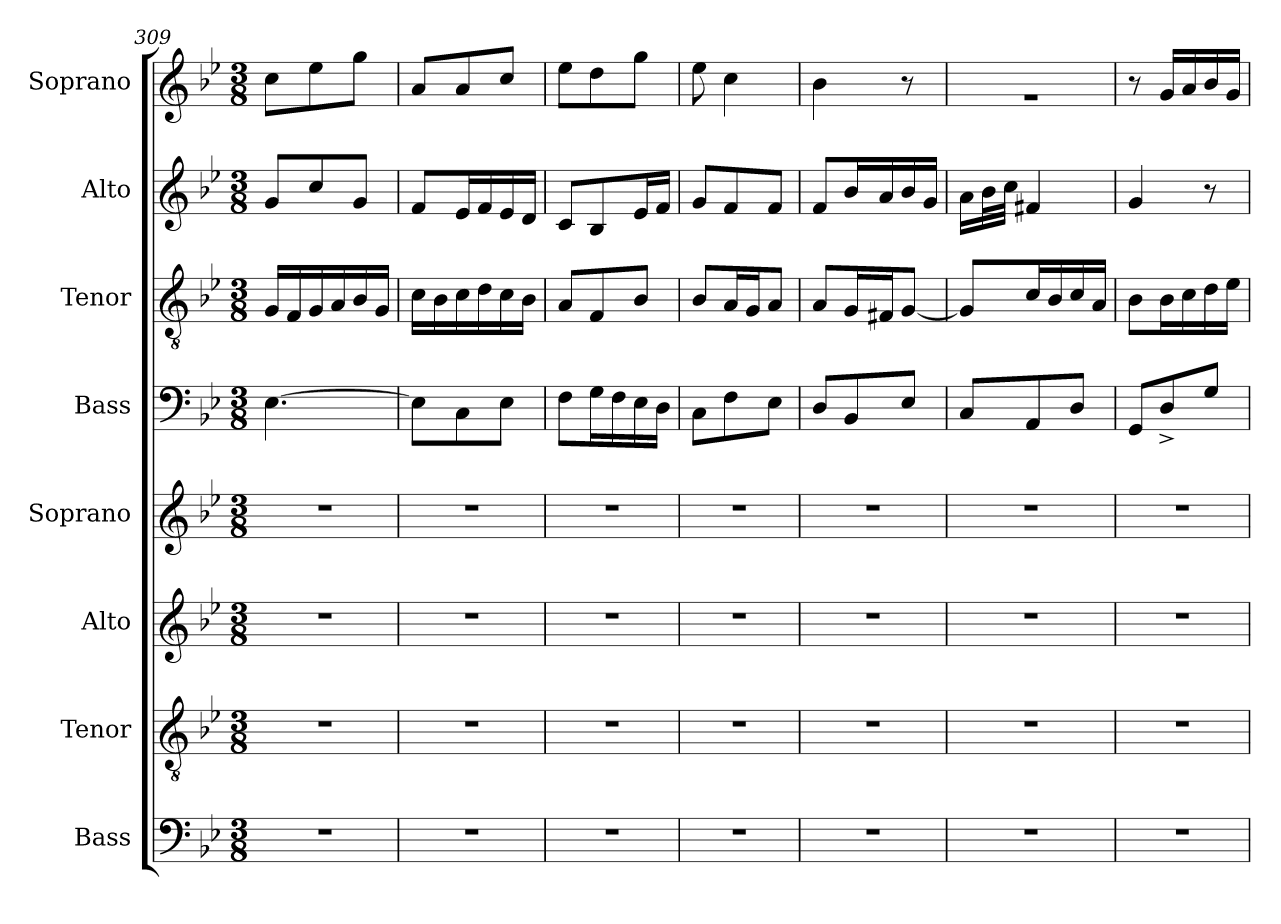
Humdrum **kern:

**kern	**kern	**kern	**kern	**kern	**kern	**kern	**kern
*part8	*part7	*part6	*part5	*part4	*part3	*part2	*part1
*staff8	*staff7	*staff6	*staff5	*staff4	*staff3	*staff2	*staff1
*I"Bass	*I"Tenor	*I"Alto	*I"Soprano	*I"Bass	*I"Tenor	*I"Alto	*I"Soprano
*clefF4	*clefGv2	*clefG2	*clefG2	*clefF4	*clefGv2	*clefG2	*clefG2
*k[b-e-]	*k[b-e-]	*k[b-e-]	*k[b-e-]	*k[b-e-]	*k[b-e-]	*k[b-e-]	*k[b-e-]
*B-:	*B-:	*B-:	*B-:	*B-:	*B-:	*B-:	*B-:
*M3/8	*M3/8	*M3/8	*M3/8	*M3/8	*M3/8	*M3/8	*M3/8
=309	=309	=309	=309	=309	=309	=309	=309
4.r	4.r	4.r	4.r	[>4.E-\	16G/LL	8g/L	8cc\L
.	.	.	.	.	16F/	.	.
.	.	.	.	.	16G/	8cc/	8ee-\
.	.	.	.	.	16A/	.	.
.	.	.	.	.	16B-/	8g/J	8gg\J
.	.	.	.	.	16G/JJ	.	.
=310	=310	=310	=310	=310	=310	=310	=310
4.r	4.r	4.r	4.r	8E-\L]	16c\LL	8f/L	8a/L
.	.	.	.	.	16B-\	.	.
.	.	.	.	8C\	16c\	16e-/L	8a/
.	.	.	.	.	16d\	16f/	.
.	.	.	.	8E-\J	16c\	16e-/	8cc/J
.	.	.	.	.	16B-\JJ	16d/JJ	.
=311	=311	=311	=311	=311	=311	=311	=311
4.r	4.r	4.r	4.r	8F\L	8A/L	8c/L	8ee-\L
.	.	.	.	16G\L	8F/	8B-/	8dd\
.	.	.	.	16F\	.	.	.
.	.	.	.	16E-\	8B-/J	16e-/L	8gg\J
.	.	.	.	16D\JJ	.	16f/JJ	.
=312	=312	=312	=312	=312	=312	=312	=312
4.r	4.r	4.r	4.r	8C\L	8B-/L	8g/L	8ee-\
.	.	.	.	8F\	16A/L	8f/	4cc\
.	.	.	.	.	16G/J	.	.
.	.	.	.	8E-\J	8A/J	8f/J	.
!!LO:LB:g=z
=313	=313	=313	=313	=313	=313	=313	=313
4.r	4.r	4.r	4.r	8D/L	8A/L	8f/L	4b-\
.	.	.	.	8BB-/	16G/L	16b-/L	.
.	.	.	.	.	16F#X/J	16a/	.
.	.	.	.	8E-/J	[<8G/J	16b-/	8r
.	.	.	.	.	.	16g/JJ	.
=314	=314	=314	=314	=314	=314	=314	=314
!	!	!	!	!	!	!	!LO:N:vis=1
4.r	4.r	4.r	4.r	8C/L	8G/L]	16a\LL	4.ra
.	.	.	.	.	.	32b-\L	.
.	.	.	.	.	.	32cc\JJJ	.
.	.	.	.	8AA/	16c/L	4f#X/	.
.	.	.	.	.	16B-/	.	.
.	.	.	.	8D/J	16c/	.	.
.	.	.	.	.	16A/JJ	.	.
=315	=315	=315	=315	=315	=315	=315	=315
4.r	4.r	4.r	4.r	8GG/L	8B-\L	4g/	8r
.	.	.	.	8D^</	16B-\L	.	16g/LL
.	.	.	.	.	16c\	.	16a/
.	.	.	.	8G/J	16d\	8r	16b-/
.	.	.	.	.	16e-\JJ	.	16g/JJ
=	=	=	=	=	=	=	=
*-	*-	*-	*-	*-	*-	*-	*-
